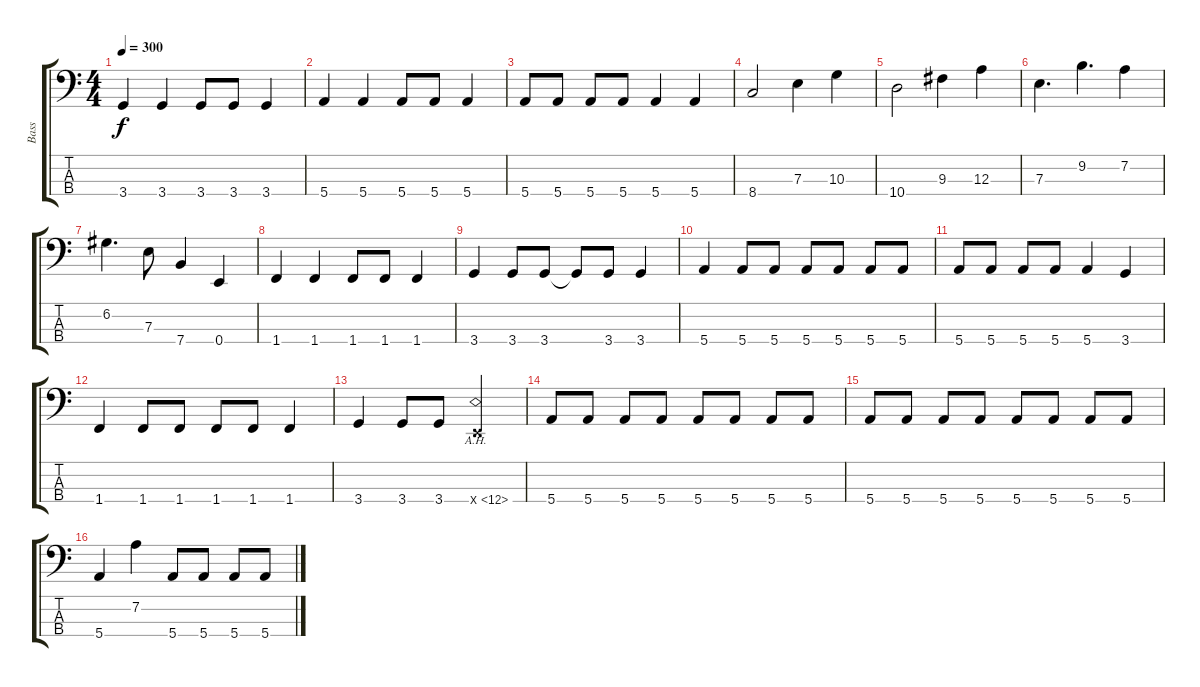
\track ("Bass" "Bass") {instrument electricbassfinger}
\staff {score tabs}
\tuning (G2 D2 A1 E1) {hide}
\ts (4 4)
\tempo 300
\clef f4
\ks c
3.4.4{dy f} 3.4.4 3.4.8 3.4.8 3.4.4 |
5.4.4 5.4.4 5.4.8 5.4.8 5.4.4 |
5.4.8 5.4.8 5.4.8 5.4.8 5.4.4 5.4.4 |
8.4.2 7.3.4 10.3.4 |
10.4.2 9.3.4 12.3.4 |
7.3.4{d} 9.2.4{d} 7.2.4 |
6.2.4{d} 7.3.8 7.4.4 0.4.4 |
1.4.4 1.4.4 1.4.8 1.4.8 1.4.4 |
3.4.4 3.4.8 3.4.8 3.4{t}.8 3.4.8 3.4.4 |
5.4.4 5.4.8 5.4.8 5.4.8 5.4.8 5.4.8 5.4.8 |
5.4.8 5.4.8 5.4.8 5.4.8 5.4.4 3.4.4 |
1.4.4 1.4.8 1.4.8 1.4.8 1.4.8 1.4.4 |
3.4.4 3.4.8 3.4.8 0.4{ah 12 x}.2 |
5.4.8 5.4.8 5.4.8 5.4.8 5.4.8 5.4.8 5.4.8 5.4.8 |
5.4.8 5.4.8 5.4.8 5.4.8 5.4.8 5.4.8 5.4.8 5.4.8 |
5.4.4 7.2.4 5.4.8 5.4.8 5.4.8 5.4.8
